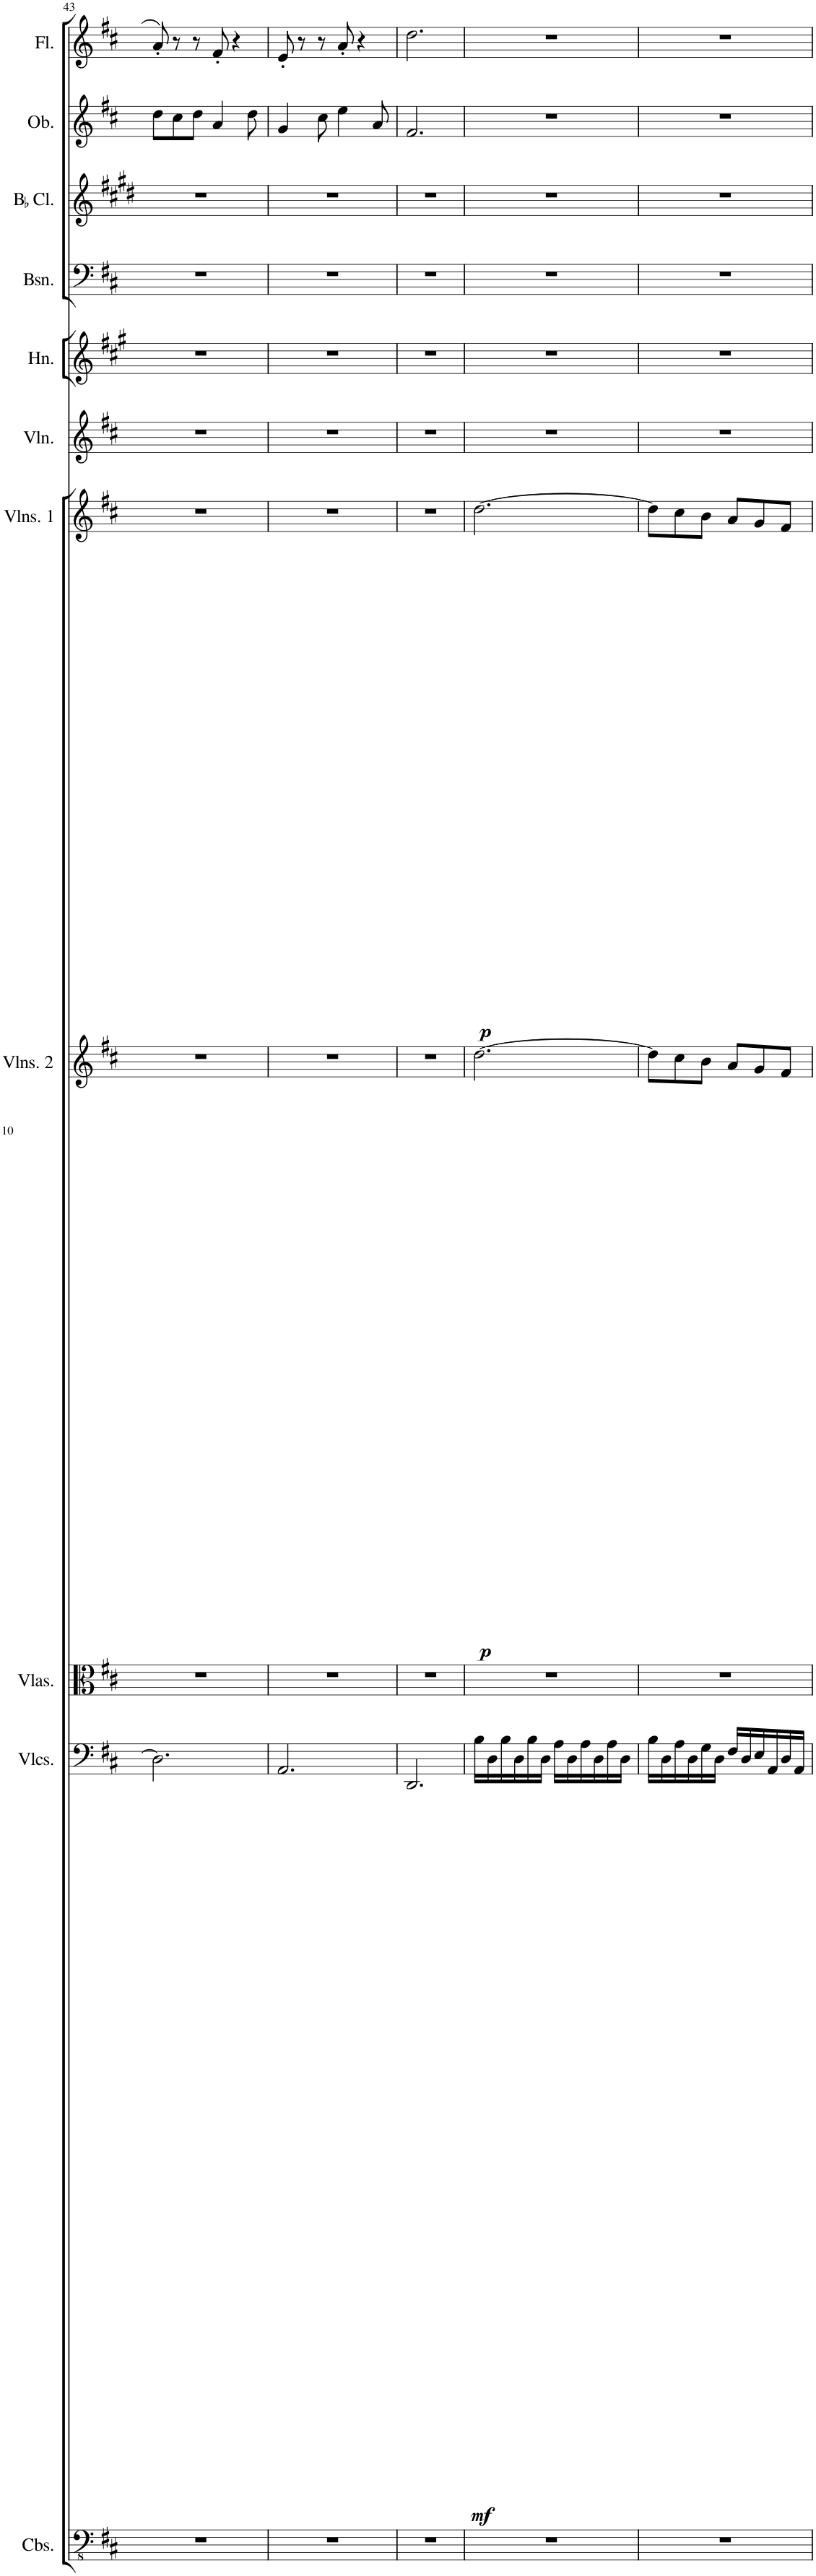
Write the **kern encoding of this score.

**kern	**kern	**dynam	**kern	**kern	**dynam	**kern	**dynam	**kern	**kern	**kern	**kern	**kern	**kern
*part11	*part10	*part10	*part9	*part8	*part8	*part7	*part7	*part6	*part5	*part4	*part3	*part2	*part1
*staff11	*staff10	*staff10	*staff9	*staff8	*staff8	*staff7	*staff7	*staff6	*staff5	*staff4	*staff3	*staff2	*staff1
*I"Contrabasses	*I"Violoncellos	*	*I"Violas	*I"Violins 2	*	*I"Violins 1	*	*I"Violin	*I"Horn	*I"Bassoon	*I"BaccidentalFlat Clarinet	*I"Oboe	*I"Flute
*I'Cbs.	*I'Vlcs.	*	*I'Vlas.	*I'Vlns. 2	*	*I'Vlns. 1	*	*I'Vln.	*I'Hn.	*I'Bsn.	*I'BaccidentalFlat Cl.	*I'Ob.	*I'Fl.
!!LO:PB:g=z
*clefFv4	*clefF4	*	*clefC3	*clefG2	*	*clefG2	*	*clefG2	*clefG2	*clefF4	*clefG2	*clefG2	*clefG2
*	*	*	*	*	*	*	*	*	*Trd4c7	*	*Trd1c2	*	*
*k[f#c#]	*k[f#c#]	*	*k[f#c#]	*k[f#c#]	*	*k[f#c#]	*	*k[f#c#]	*k[f#c#g#]	*k[f#c#]	*k[f#c#g#d#]	*k[f#c#]	*k[f#c#]
*M6/8	*M6/8	*	*M6/8	*M6/8	*	*M6/8	*	*M6/8	*M6/8	*M6/8	*M6/8	*M6/8	*M6/8
=43	=43	=43	=43	=43	=43	=43	=43	=43	=43	=43	=43	=43	=43
2.r	2.D\]	.	2.r	2.r	.	2.r	.	2.r	2.r	2.r	2.r	8dd\L	8a'/
.	.	.	.	.	.	.	.	.	.	.	.	8cc#\	8r
.	.	.	.	.	.	.	.	.	.	.	.	8dd\J	8r
.	.	.	.	.	.	.	.	.	.	.	.	4a/	8f#'/
.	.	.	.	.	.	.	.	.	.	.	.	.	4r
.	.	.	.	.	.	.	.	.	.	.	.	8dd\	.
=44	=44	=44	=44	=44	=44	=44	=44	=44	=44	=44	=44	=44	=44
2.r	2.AA/	.	2.r	2.r	.	2.r	.	2.r	2.r	2.r	2.r	4g/	8e'/
.	.	.	.	.	.	.	.	.	.	.	.	.	8r
.	.	.	.	.	.	.	.	.	.	.	.	8cc#\	8r
.	.	.	.	.	.	.	.	.	.	.	.	4ee\	8a'/
.	.	.	.	.	.	.	.	.	.	.	.	.	4r
.	.	.	.	.	.	.	.	.	.	.	.	8a/	.
=45	=45	=45	=45	=45	=45	=45	=45	=45	=45	=45	=45	=45	=45
2.r	2.DD/	.	2.r	2.r	.	2.r	.	2.r	2.r	2.r	2.r	2.f#/	2.dd\
=46	=46	=46	=46	=46	=46	=46	=46	=46	=46	=46	=46	=46	=46
!	!	!LO:DY:b	!	!	!LO:DY:b	!	!LO:DY:b	!	!	!	!	!	!
2.r	16B\LL	mf	2.r	[2.dd\	p	[2.dd\	p	2.r	2.r	2.r	2.r	2.r	2.r
.	16D\	.	.	.	.	.	.	.	.	.	.	.	.
.	16B\	.	.	.	.	.	.	.	.	.	.	.	.
.	16D\	.	.	.	.	.	.	.	.	.	.	.	.
.	16B\	.	.	.	.	.	.	.	.	.	.	.	.
.	16D\JJ	.	.	.	.	.	.	.	.	.	.	.	.
.	16A\LL	.	.	.	.	.	.	.	.	.	.	.	.
.	16D\	.	.	.	.	.	.	.	.	.	.	.	.
.	16A\	.	.	.	.	.	.	.	.	.	.	.	.
.	16D\	.	.	.	.	.	.	.	.	.	.	.	.
.	16A\	.	.	.	.	.	.	.	.	.	.	.	.
.	16D\JJ	.	.	.	.	.	.	.	.	.	.	.	.
=47	=47	=47	=47	=47	=47	=47	=47	=47	=47	=47	=47	=47	=47
2.r	16B\LL	.	2.r	8dd\L]	.	8dd\L]	.	2.r	2.r	2.r	2.r	2.r	2.r
.	16D\	.	.	.	.	.	.	.	.	.	.	.	.
.	16A\	.	.	8cc#\	.	8cc#\	.	.	.	.	.	.	.
.	16D\	.	.	.	.	.	.	.	.	.	.	.	.
.	16G\	.	.	8b\J	.	8b\J	.	.	.	.	.	.	.
.	16D\JJ	.	.	.	.	.	.	.	.	.	.	.	.
.	16F#/LL	.	.	8a/L	.	8a/L	.	.	.	.	.	.	.
.	16D/	.	.	.	.	.	.	.	.	.	.	.	.
.	16E/	.	.	8g/	.	8g/	.	.	.	.	.	.	.
.	16AA/	.	.	.	.	.	.	.	.	.	.	.	.
.	16D/	.	.	8f#/J	.	8f#/J	.	.	.	.	.	.	.
.	16AA/JJ	.	.	.	.	.	.	.	.	.	.	.	.
=	=	=	=	=	=	=	=	=	=	=	=	=	=
*-	*-	*-	*-	*-	*-	*-	*-	*-	*-	*-	*-	*-	*-
